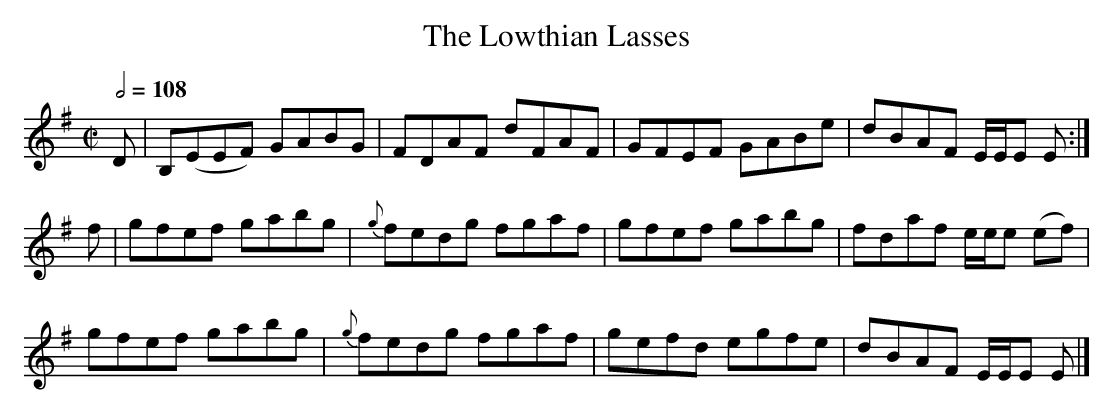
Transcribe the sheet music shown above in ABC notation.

X:1
T:The Lowthian Lasses
M:C|
L:1/8
Q:1/2=108
K:Emin
D|B,(EEF) GABG|   FDAF dFAF|GFEF GABe|dBAF E/E/E  E :|
f|gfef    gabg|{g}fedg fgaf|gfef gabg|fdaf e/e/e (ef)|
  gfef    gabg|{g}fedg fgaf|gefd egfe|dBAF E/E/E  E |]
